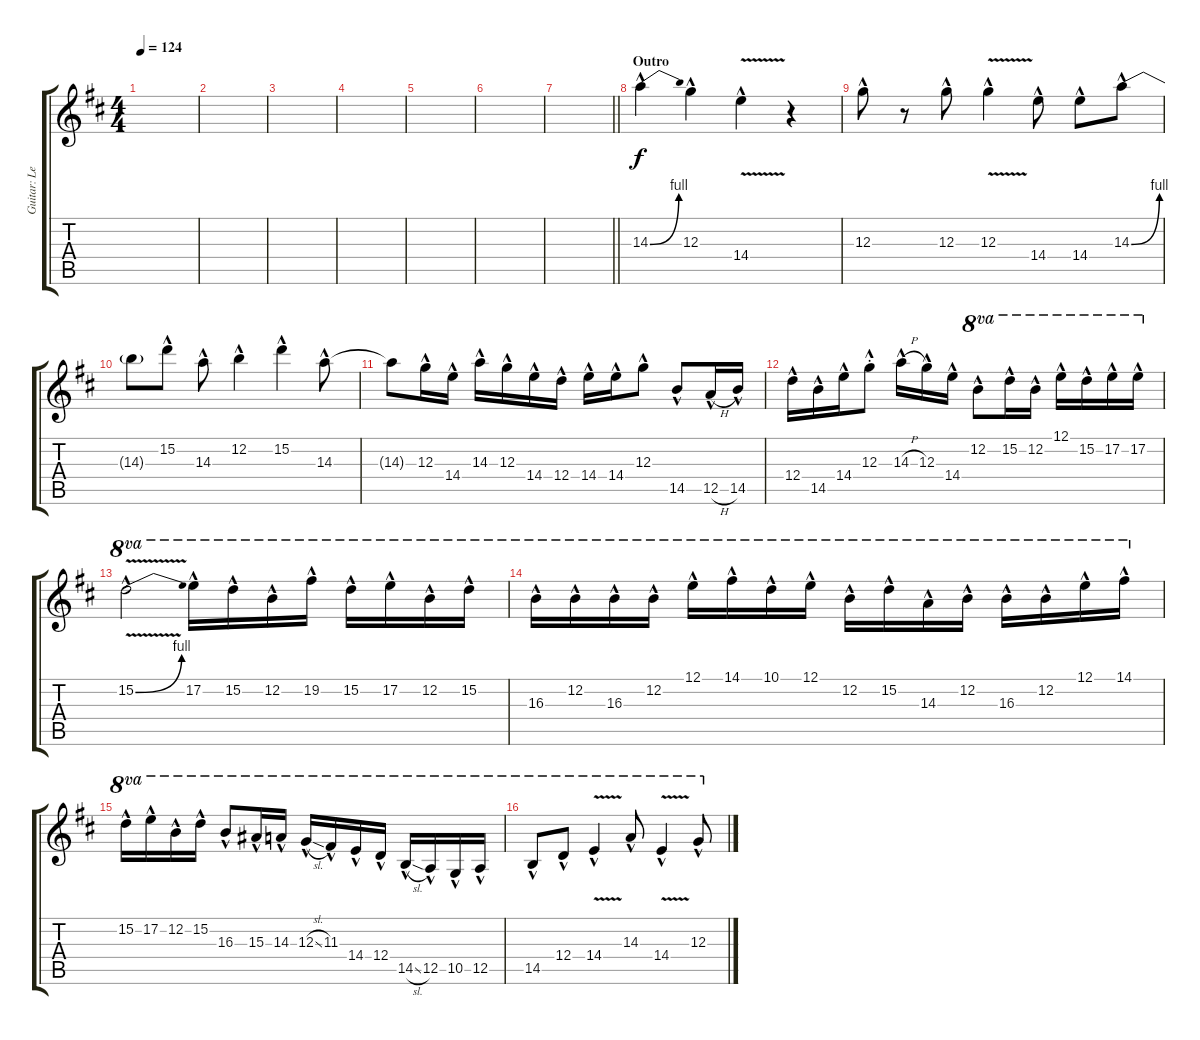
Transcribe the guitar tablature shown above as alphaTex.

\track ("Guitar: Lead" "Guitar: Le") {instrument overdrivenguitar}
\staff {score tabs}
\tuning (E4 B3 G3 D3 A2 E2) {hide}
\ts (4 4)
\tempo 124
\clef g2
\ks d
|
|
|
|
|
|
\barLineRight lightlight
|
\section ("" "Outro")
14.3{be (bend 0 0 60 4) hac}.4 12.3{hac}.4 14.4{v hac}.4 r.4 |
12.3{hac}.8 r.8 12.3{hac}.8 12.3{v hac}.4 14.4{hac}.8 14.4{hac}.8 14.3{be (bend 0 0 60 4) hac}.8 |
14.3{t}.8 15.2{hac}.8 14.3{hac}.8 12.2{hac}.4 15.2{hac}.4 14.3{hac}.8 |
14.3{t}.8 12.3{hac}.16 14.4{hac}.16 14.3{hac}.16 12.3{hac}.16 14.4{hac}.16 12.4{hac}.16 14.4{hac}.16 14.4{hac}.16 12.3{hac}.8 14.5{hac}.8 12.5{h hac}.16 14.5{hac}.16 |
12.4{hac}.16 14.5{hac}.16 14.4{hac}.16 12.3{hac st}.8 14.3{h hac}.16 12.3{hac}.16 14.4{hac}.16 12.2{hac}.8{ot 8va} 15.2{hac}.16{ot 8va} 12.2{hac}.16{ot 8va} 12.1{hac}.16{ot 8va} 15.2{hac}.16{ot 8va} 17.2{hac}.16{ot 8va} 17.2{hac}.16{ot 8va} |
15.2{be (bend 0 0 60 4) v hac}.2{ot 8va} 17.2{hac}.16{ot 8va} 15.2{hac}.16{ot 8va} 12.2{hac}.16{ot 8va} 19.2{hac}.16{ot 8va} 15.2{hac}.16{ot 8va} 17.2{hac}.16{ot 8va} 12.2{hac}.16{ot 8va} 15.2{hac}.16{ot 8va} |
16.3{hac}.16{ot 8va} 12.2{hac}.16{ot 8va} 16.3{hac}.16{ot 8va} 12.2{hac}.16{ot 8va} 12.1{hac}.16{ot 8va} 14.1{hac}.16{ot 8va} 10.1{hac}.16{ot 8va} 12.1{hac}.16{ot 8va} 12.2{hac}.16{ot 8va} 15.2{hac}.16{ot 8va} 14.3{hac}.16{ot 8va} 12.2{hac}.16{ot 8va} 16.3{hac}.16{ot 8va} 12.2{hac}.16{ot 8va} 12.1{hac}.16{ot 8va} 14.1{hac}.16{ot 8va} |
15.2{hac}.16{ot 8va} 17.2{hac}.16{ot 8va} 12.2{hac}.16{ot 8va} 15.2{hac}.16{ot 8va} 16.3{hac}.8{ot 8va} 15.3{hac}.16{ot 8va} 14.3{hac}.16{ot 8va} 12.3{sl hac}.16{ot 8va} 11.3{hac}.16{ot 8va} 14.4{hac}.16{ot 8va} 12.4{hac}.16{ot 8va} 14.5{sl hac}.16{ot 8va} 12.5{hac}.16{ot 8va} 10.5{hac}.16{ot 8va} 12.5{hac}.16{ot 8va} |
14.5{hac}.8{ot 8va} 12.4{hac}.8{ot 8va} 14.4{v hac}.4{ot 8va} 14.3{hac}.8{ot 8va} 14.4{v hac}.4{ot 8va} 12.3{hac}.8{ot 8va}
